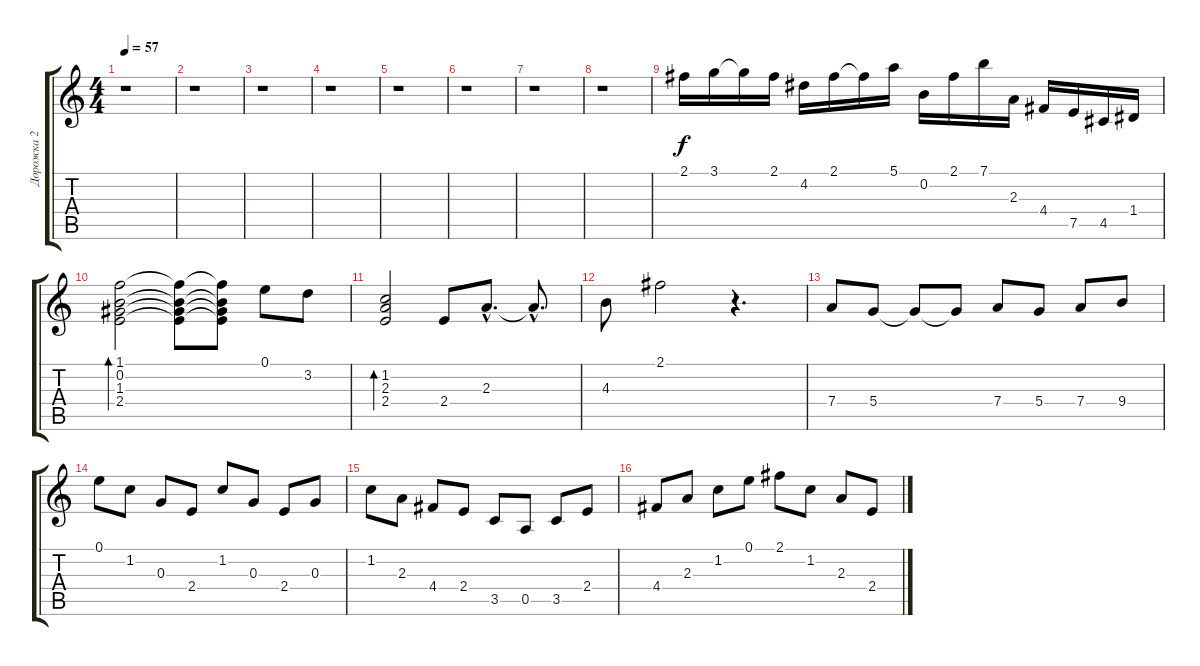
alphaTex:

\track ("Дорожка 2" "Дорожка 2") {instrument acousticguitarnylon}
\staff {score tabs}
\tuning (E4 B3 G3 D3 A2 E2) {hide}
\ts (4 4)
\tempo 57
\clef g2
\ks c
r.1{dy f} |
r.1 |
r.1 |
r.1 |
r.1 |
r.1 |
r.1 |
r.1 |
2.1.16{volume 5 balance 14} 3.1.16 3.1{t}.16 2.1.16 4.2.16 2.1.16 2.1{t}.16 5.1.16 0.2.16 2.1.16 7.1.16 2.3.16 4.4.16 7.5.16 4.5.16 1.4.16 |
(1.1 0.2 1.3 2.4).2{bd 240} (1.1{t} 0.2{t} 1.3{t} 2.4{t}).8 (1.1{t} 0.2{t} 1.3{t} 2.4{t}).8 0.1.8 3.2.8 |
(1.2 2.3 2.4).2{bd 240} 2.4.8 2.3{hac}.8{d} 2.3{hac t}.8{d} |
4.3.8 2.1.2 r.4{d} |
7.4.8 5.4.8 5.4{t}.8 5.4{t}.8 7.4.8 5.4.8 7.4.8 9.4.8 |
0.1.8 1.2.8 0.3.8 2.4.8 1.2.8 0.3.8 2.4.8 0.3.8 |
1.2.8 2.3.8 4.4.8 2.4.8 3.5.8 0.5.8 3.5.8 2.4.8 |
4.4.8 2.3.8 1.2.8 0.1.8 2.1.8 1.2.8 2.3.8 2.4.8
